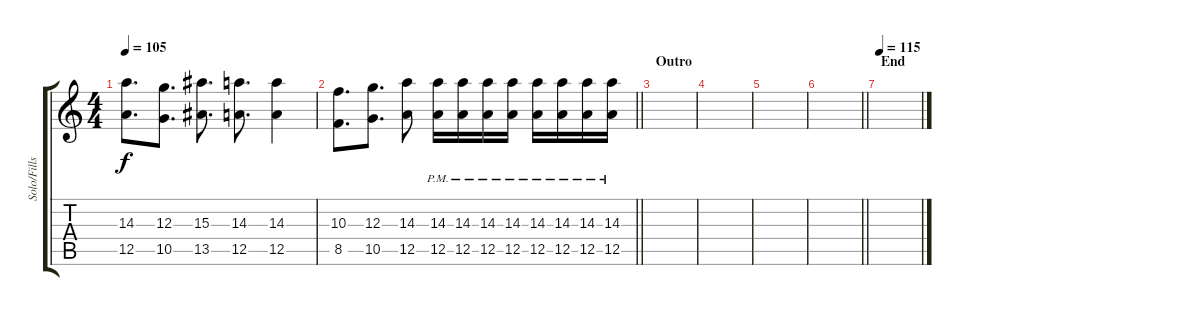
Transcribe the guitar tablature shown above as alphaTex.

\track ("Solo/Fills" "Solo/Fills") {instrument distortionguitar}
\staff {score tabs}
\tuning (E4 B3 G3 D3 A2 D2) {hide}
\ts (4 4)
\tempo 105
\clef g2
\ks c
(14.3 12.5).8{d dy f} (12.3 10.5).8{d} (15.3 13.5).8{d} (14.3 12.5).8{d} (14.3 12.5).4 |
\barLineRight lightlight
(10.3 8.5).8{d} (12.3 10.5).8{d} (14.3 12.5).8 (14.3{pm} 12.5{pm}).16 (14.3{pm} 12.5{pm}).16 (14.3{pm} 12.5{pm}).16 (14.3{pm} 12.5{pm}).16 (14.3{pm} 12.5{pm}).16 (14.3{pm} 12.5{pm}).16 (14.3{pm} 12.5{pm}).16 (14.3{pm} 12.5{pm}).16 |
\section ("" "Outro")
|
|
|
\barLineRight lightlight
|
\section ("" "End")
\tempo 115
